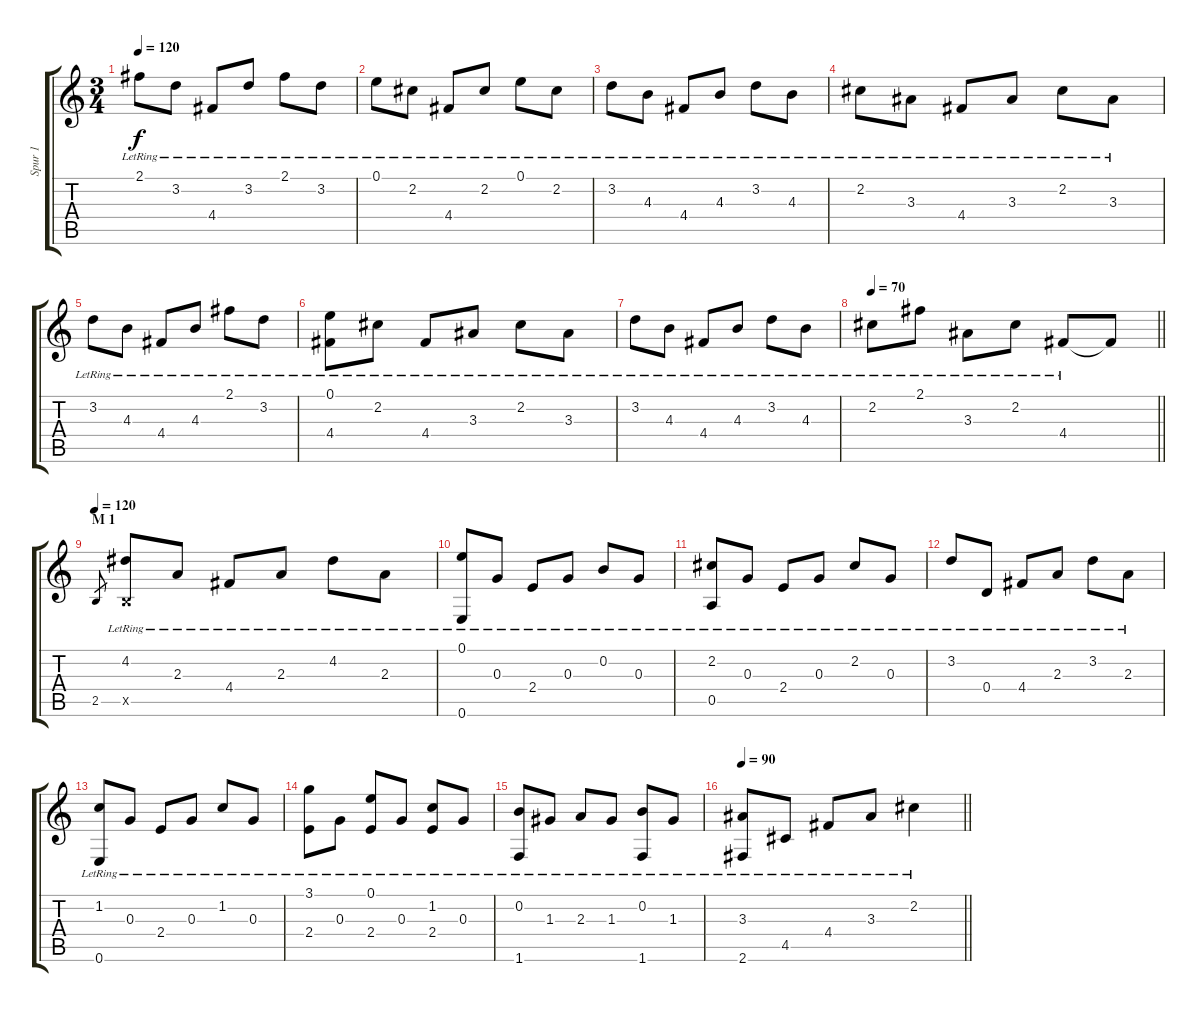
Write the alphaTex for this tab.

\track ("Spur 1" "Spur 1") {instrument acousticguitarnylon}
\staff {score tabs}
\tuning (E4 B3 G3 D3 A2 E2) {hide}
\ts (3 4)
\tempo 120
\clef g2
\ks c
2.1{lr}.8{dy f} 3.2{lr}.8 4.4{lr}.8 3.2{lr}.8 2.1{lr}.8 3.2{lr}.8 |
0.1{lr}.8 2.2{lr}.8 4.4{lr}.8 2.2{lr}.8 0.1{lr}.8 2.2{lr}.8 |
3.2{lr}.8 4.3{lr}.8 4.4{lr}.8 4.3{lr}.8 3.2{lr}.8 4.3{lr}.8 |
2.2{lr}.8 3.3{lr}.8 4.4{lr}.8 3.3{lr}.8 2.2{lr}.8 3.3{lr}.8 |
3.2{lr}.8 4.3{lr}.8 4.4{lr}.8 4.3{lr}.8 2.1{lr}.8 3.2{lr}.8 |
(0.1{lr} 4.4{lr}).8 2.2{lr}.8 4.4{lr}.8 3.3{lr}.8 2.2{lr}.8 3.3{lr}.8 |
3.2{lr}.8 4.3{lr}.8 4.4{lr}.8 4.3{lr}.8 3.2{lr}.8 4.3{lr}.8 |
\tempo 70
\barLineRight lightlight
2.2{lr}.8 2.1{lr}.8 3.3{lr}.8 2.2{lr}.8 4.4{lr}.8 4.4{t}.8 |
\section ("" "M 1")
\tempo 120
2.5.8{gr} (4.2{lr} 2.5{x}).8 2.3{lr}.8 4.4{lr}.8 2.3{lr}.8 4.2{lr}.8 2.3{lr}.8 |
(0.1{lr} 0.6{lr}).8 0.3{lr}.8 2.4{lr}.8 0.3{lr}.8 0.2{lr}.8 0.3{lr}.8 |
(2.2{lr} 0.5{lr}).8 0.3{lr}.8 2.4{lr}.8 0.3{lr}.8 2.2{lr}.8 0.3{lr}.8 |
3.2{lr}.8 0.4{lr}.8 4.4{lr}.8 2.3{lr}.8 3.2{lr}.8 2.3{lr}.8 |
(1.2{lr} 0.6{lr}).8 0.3{lr}.8 2.4{lr}.8 0.3{lr}.8 1.2{lr}.8 0.3{lr}.8 |
(3.1{lr} 2.4{lr}).8 0.3{lr}.8 (0.1{lr} 2.4{lr}).8 0.3{lr}.8 (1.2{lr} 2.4{lr}).8 0.3{lr}.8 |
(0.2{lr} 1.6{lr}).8 1.3{lr}.8 2.3{lr}.8 1.3{lr}.8 (0.2{lr} 1.6).8 1.3{lr}.8 |
\tempo 90
\barLineRight lightlight
(3.3 2.6{lr}).8 4.5{lr}.8 4.4{lr}.8 3.3{lr}.8 2.2{lr}.4
